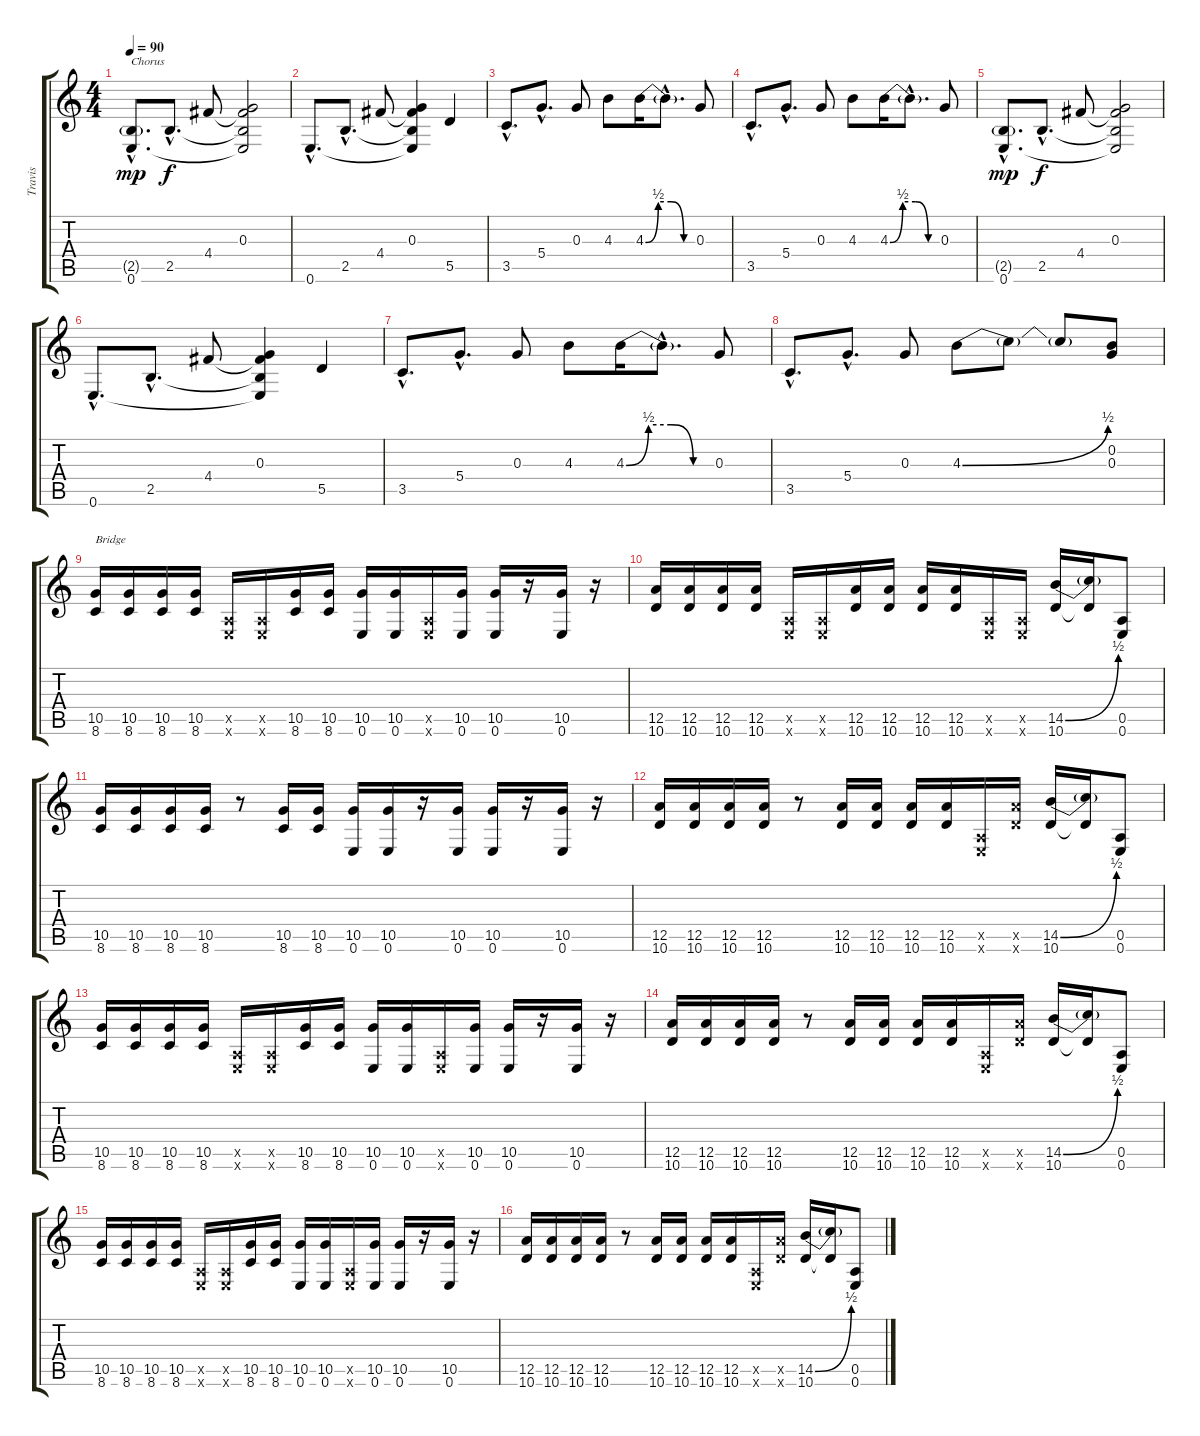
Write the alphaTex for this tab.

\track ("Travis" "Travis") {instrument overdrivenguitar}
\staff {score tabs}
\tuning (E4 B3 G3 D3 A2 E2) {hide}
\ts (4 4)
\tempo 90
\clef g2
\ks c
(2.5{g hac} 0.6{hac}).8{d txt "Chorus" dy mp} 2.5{hac}.8{d dy f} 4.4.8 (0.3 4.4{t} 2.5{t} 0.6{t}).2 |
0.6{hac}.8{d} 2.5{hac}.8{d} 4.4.8 (0.3 4.4{t} 2.5{t} 0.6{t}).4 5.5.4 |
3.5{hac}.8{d} 5.4{hac}.8{d} 0.3.8 4.3.8 4.3{be (custom 0 0 15 2 30 2 45 0 60 0)}.16 4.3{hac t}.8{d} 0.3.8 |
3.5{hac}.8{d} 5.4{hac}.8{d} 0.3.8 4.3.8 4.3{be (custom 0 0 15 2 30 2 45 0 60 0)}.16 4.3{hac t}.8{d} 0.3.8 |
(2.5{g hac} 0.6{hac}).8{d dy mp} 2.5{hac}.8{d dy f} 4.4.8 (0.3 4.4{t} 2.5{t} 0.6{t}).2 |
0.6{hac}.8{d} 2.5{hac}.8{d} 4.4.8 (0.3 4.4{t} 2.5{t} 0.6{t}).4 5.5.4 |
3.5{hac}.8{d} 5.4{hac}.8{d} 0.3.8 4.3.8 4.3{be (custom 0 0 15 2 30 2 45 0 60 0)}.16 4.3{hac t}.8{d} 0.3.8 |
3.5{hac}.8{d} 5.4{hac}.8{d} 0.3.8 4.3{be (bend 0 0 60 2)}.8 4.3{t}.8 4.3{t}.8 (0.2 0.3).8 |
(10.5 8.6).16{txt "Bridge"} (10.5 8.6).16 (10.5 8.6).16 (10.5 8.6).16 (0.5{x} 0.6{x}).16 (0.5{x} 0.6{x}).16 (10.5 8.6).16 (10.5 8.6).16 (10.5 0.6).16 (10.5 0.6).16 (0.5{x} 0.6{x}).16 (10.5 0.6).16 (10.5 0.6).16 r.16 (10.5 0.6).16 r.16 |
(12.5 10.6).16 (12.5 10.6).16 (12.5 10.6).16 (12.5 10.6).16 (0.5{x} 0.6{x}).16 (0.5{x} 0.6{x}).16 (12.5 10.6).16 (12.5 10.6).16 (12.5 10.6).16 (12.5 10.6).16 (0.5{x} 0.6{x}).16 (0.5{x} 0.6{x}).16 (14.5{be (bend 0 0 60 2)} 10.6).16 (14.5{t} 10.6{t}).16 (0.5 0.6).8 |
(10.5 8.6).16 (10.5 8.6).16 (10.5 8.6).16 (10.5 8.6).16 r.8 (10.5 8.6).16 (10.5 8.6).16 (10.5 0.6).16 (10.5 0.6).16 r.16 (10.5 0.6).16 (10.5 0.6).16 r.16 (10.5 0.6).16 r.16 |
(12.5 10.6).16 (12.5 10.6).16 (12.5 10.6).16 (12.5 10.6).16 r.8 (12.5 10.6).16 (12.5 10.6).16 (12.5 10.6).16 (12.5 10.6).16 (0.5{x} 0.6{x}).16 (12.5{x} 10.6{x}).16 (14.5{be (bend 0 0 60 2)} 10.6).16 (14.5{t} 10.6{t}).16 (0.5 0.6).8 |
(10.5 8.6).16 (10.5 8.6).16 (10.5 8.6).16 (10.5 8.6).16 (0.5{x} 0.6{x}).16 (0.5{x} 0.6{x}).16 (10.5 8.6).16 (10.5 8.6).16 (10.5 0.6).16 (10.5 0.6).16 (0.5{x} 0.6{x}).16 (10.5 0.6).16 (10.5 0.6).16 r.16 (10.5 0.6).16 r.16 |
(12.5 10.6).16 (12.5 10.6).16 (12.5 10.6).16 (12.5 10.6).16 r.8 (12.5 10.6).16 (12.5 10.6).16 (12.5 10.6).16 (12.5 10.6).16 (0.5{x} 0.6{x}).16 (12.5{x} 10.6{x}).16 (14.5{be (bend 0 0 60 2)} 10.6).16 (14.5{t} 10.6{t}).16 (0.5 0.6).8 |
(10.5 8.6).16 (10.5 8.6).16 (10.5 8.6).16 (10.5 8.6).16 (0.5{x} 0.6{x}).16 (0.5{x} 0.6{x}).16 (10.5 8.6).16 (10.5 8.6).16 (10.5 0.6).16 (10.5 0.6).16 (0.5{x} 0.6{x}).16 (10.5 0.6).16 (10.5 0.6).16 r.16 (10.5 0.6).16 r.16 |
(12.5 10.6).16 (12.5 10.6).16 (12.5 10.6).16 (12.5 10.6).16 r.8 (12.5 10.6).16 (12.5 10.6).16 (12.5 10.6).16 (12.5 10.6).16 (0.5{x} 0.6{x}).16 (12.5{x} 10.6{x}).16 (14.5{be (bend 0 0 60 2)} 10.6).16 (14.5{t} 10.6{t}).16 (0.5 0.6).8
